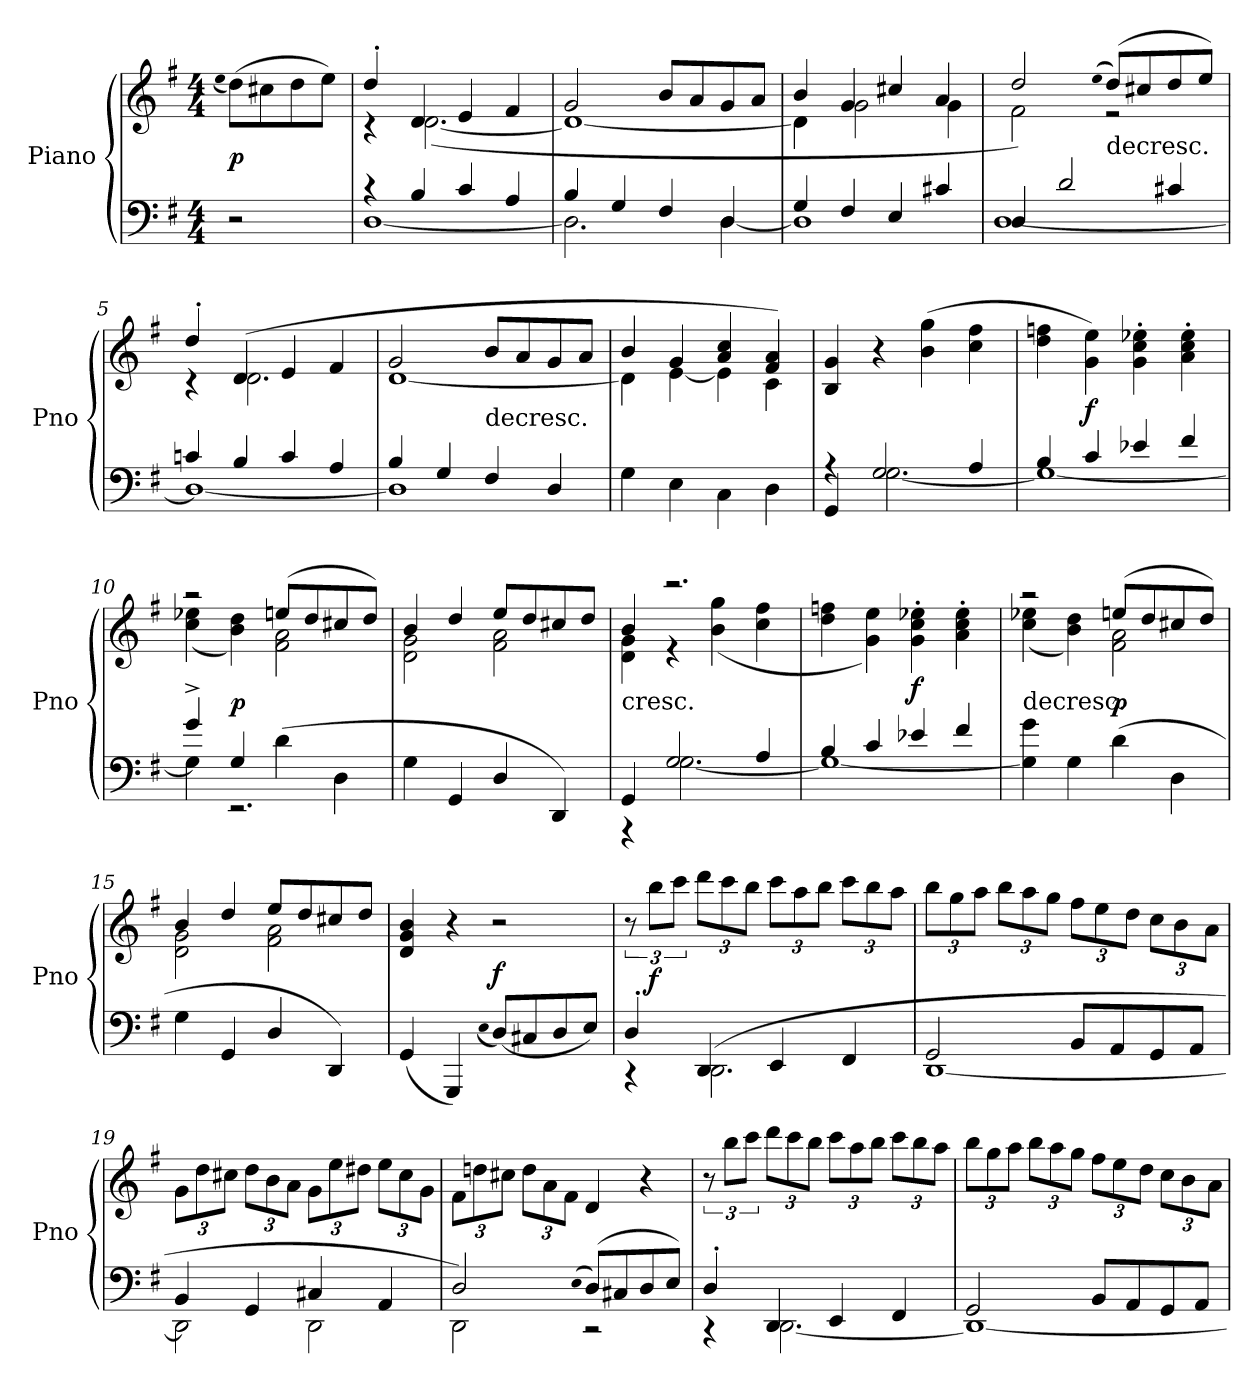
**kern	**kern	**dynam
*part1	*part1	*part1
*staff2	*staff1	*staff1/2
*I"Piano	*	*
*I'Pno	*	*
*clefF4	*clefG2	*
*k[f#]	*k[f#]	*
*G:	*G:	*
*M4/4	*M4/4	*
*MM160	*MM160	*
=	=	=
.	(qee	.
2r	(8dd\L)	p
.	8cc#X\	.
.	8dd\	.
.	8ee\J)	.
=1	=1	=1
*^	*^	*
4r	[1D	4dd'/	4r	.
4B/	.	4d/	([2.d\	.
4c/	.	4e/	.	.
4A/	.	4f#/	.	.
=2	=2	=2	=2	=2
4B/	2.D\]	2g/	1d_	.
4G/	.	.	.	.
4F#/	.	8b/L	.	.
.	.	8a/	.	.
4D/	[4D\	8g/	.	.
.	.	8a/J	.	.
=3	=3	=3	=3	=3
4G/	1D]	4b/	4d\]	.
4F#/	.	4g/	2g\	.
4E/	.	4cc#X/	.	.
4c#X/	.	4a/	4g\	.
=4	=4	=4	=4	=4
4D/	[1D	2dd/)	2f#\	.
2d/	.	.	.	.
.	.	(qee	.	.
!	!	!LO:TX:c:t=decresc.	!	!
.	.	(8dd/L)	2r	.
.	.	8cc#X/	.	.
4c#X/	.	8dd/	.	.
.	.	8ee/J)	.	.
=5	=5	=5	=5	=5
4cn/	1D_	4dd'/	4r	.
4B/	.	(4d/	2.d\	.
4c/	.	4e/	.	.
4A/	.	4f#/	.	.
=6	=6	=6	=6	=6
4B/	1D]	2g/	[1d	.
4G/	.	.	.	.
!	!	!LO:TX:c:t=decresc.	!	!
4F#/	.	8b/L	.	.
.	.	8a/	.	.
4D/	.	8g/	.	.
.	.	8a/J	.	.
*v	*v	*	*	*
=7	=7	=7	=7
4G\	4b/	4d\]	.
4E\	4g/	[4e\	.
4C\	4a/ 4cc/	4e\]	.
4D\	4f#/ 4a/)	4c\	.
=8	=8	=8	=8
*^	*	*	*
!	!	!LO:TX:c:t=cresc.	!	!
*	*	*v	*v	*
4r	4GG/	4B/ 4g/	.
2G/	[2.G\	4r	.
.	.	(4b\ 4gg\	.
4A/	.	4cc\ 4ff#\	.
=9	=9	=9	=9
4B/	1G_	4dd\ 4ffn\	.
4c/	.	4g\ 4ee\)	f
4e-X/	.	4g'\ 4cc'\ 4ee-X'\	.
4f#/	.	4a'\ 4cc'\ 4ee-'\	.
=10	=10	=10	=10
*	*	*^	*
4g^/	4G\]	2r	(4cc\ 4ee-X\	.
4G/	2.r	.	4b\ 4dd\)	p
(4d\	.	(8een/L	2f#\ 2a\	.
.	.	8dd/	.	.
4D\	.	8cc#X/	.	.
.	.	8dd/J)	.	.
*v	*v	*	*	*
=11	=11	=11	=11
4G\	4b/	2d\ 2g\	.
4GG/	4dd/	.	.
4D/	8ee/L	2f#\ 2a\	.
.	8dd/	.	.
4DD/)	8cc#X/	.	.
.	8dd/J	.	.
=12	=12	=12	=12
*^	*	*	*
!	!	!LO:TX:c:t=cresc.	!	!
4GG/	4r	4b/	4d\ 4g\	.
2G/	[2.G\	2.r	4r	.
.	.	.	(4b\ 4gg\	.
4A/	.	.	4cc\ 4ff#\	.
=13	=13	=13	=13	=13
!	!	!LO:TX:c:t=cresc.	!	!
*	*	*v	*v	*
4B/	1G_	4dd\ 4ffn\	.
4c/	.	4g\ 4ee\)	.
4e-X/	.	4g'\ 4cc'\ 4ee-X'\	f
4f#/	.	4a'\ 4cc'\ 4ee-'\	.
*v	*v	*	*
=14	=14	=14
*	*^	*
!	!LO:TX:c:t=decresc.	!	!
4G]\ 4g\	2r	(4cc\ 4ee-X\	.
4G\	.	4b\ 4dd\)	.
(4d\	(8een/L	2f#\ 2a\	p
.	8dd/	.	.
4D\	8cc#X/	.	.
.	8dd/J)	.	.
=15	=15	=15	=15
4G\	4b/	2d\ 2g\	.
4GG/	4dd/	.	.
4D/	8ee/L	2f#\ 2a\	.
.	8dd/	.	.
4DD/)	8cc#X/	.	.
.	8dd/J	.	.
*	*v	*v	*
=16	=16	=16
(4GG/	4d/ 4g/ 4b/	.
4GGG/)	4r	.
(qE	.	.
(8D/L)	2r	f
8C#X/	.	.
8D/	.	.
8E/J)	.	.
=17	=17	=17
*^	*	*
4D'/	4r	12r	.
.	.	12bb\L	f
.	.	12ccc\J	.
(4DD/	2.DD\	12ddd\L	.
.	.	12ccc\	.
.	.	12bb\J	.
4EE/	.	12ccc\L	.
.	.	12aa\	.
.	.	12bb\J	.
4FF#/	.	12ccc\L	.
.	.	12bb\	.
.	.	12aa\J	.
=18	=18	=18	=18
2GG/	[1DD	12bb\L	.
.	.	12gg\	.
.	.	12aa\J	.
.	.	12bb\L	.
.	.	12aa\	.
.	.	12gg\J	.
8BB/L	.	12ff#\L	.
.	.	12ee\	.
8AA/	.	.	.
.	.	12dd\J	.
8GG/	.	12cc\L	.
.	.	12b\	.
8AA/J	.	.	.
.	.	12a\J	.
=19	=19	=19	=19
4BB/	2DD\]	12g\L	.
.	.	12dd\	.
.	.	12cc#X\J	.
4GG/	.	12dd\L	.
.	.	12b\	.
.	.	12a\J	.
4C#X/	2DD\	12g\L	.
.	.	12ee\	.
.	.	12dd#X\J	.
4AA/	.	12ee\L	.
.	.	12cc#\	.
.	.	12g\J	.
=20	=20	=20	=20
2D/)	2DD\	12f#\L	.
.	.	12ddn\	.
.	.	12cc#X\J	.
.	.	12dd\L	.
.	.	12a\	.
.	.	12f#\J	.
(qE	.	.	.
(8D/L)	2r	4d/	.
8C#X/	.	.	.
8D/	.	4r	.
8E/J)	.	.	.
=21	=21	=21	=21
4D'/	4r	12r	.
.	.	12bb\L	.
.	.	12ccc\J	.
4DD/	[2.DD\	12ddd\L	.
.	.	12ccc\	.
.	.	12bb\J	.
4EE/	.	12ccc\L	.
.	.	12aa\	.
.	.	12bb\J	.
4FF#/	.	12ccc\L	.
.	.	12bb\	.
.	.	12aa\J	.
=22	=22	=22	=22
2GG/	1DD_	12bb\L	.
.	.	12gg\	.
.	.	12aa\J	.
.	.	12bb\L	.
.	.	12aa\	.
.	.	12gg\J	.
8BB/L	.	12ff#\L	.
.	.	12ee\	.
8AA/	.	.	.
.	.	12dd\J	.
8GG/	.	12cc\L	.
.	.	12b\	.
8AA/J	.	.	.
.	.	12a\J	.
*v	*v	*	*
=	=	=
*-	*-	*-
